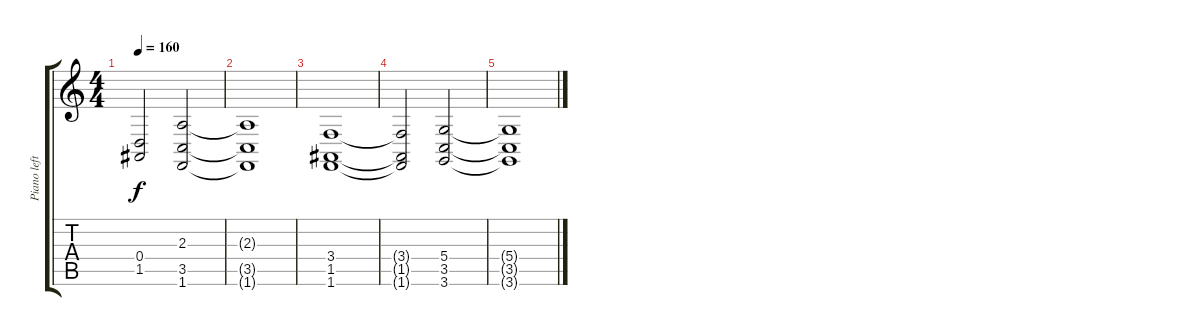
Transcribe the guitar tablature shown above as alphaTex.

\track ("Piano left hand" "Piano left") {instrument acousticgrandpiano}
\staff {score tabs}
\tuning (E4 B3 G3 D3 A2 E2) {hide}
\ts (4 4)
\tempo 160
\clef g2
\ks c
(0.4{t} 1.5{t}).2{dy f} (2.3 3.5 1.6).2 |
(2.3{t} 3.5{t} 1.6{t}).1 |
(3.4 1.5 1.6).1 |
(3.4{t} 1.5{t} 1.6{t}).2 (5.4 3.5 3.6).2 |
(5.4{t} 3.5{t} 3.6{t}).1
